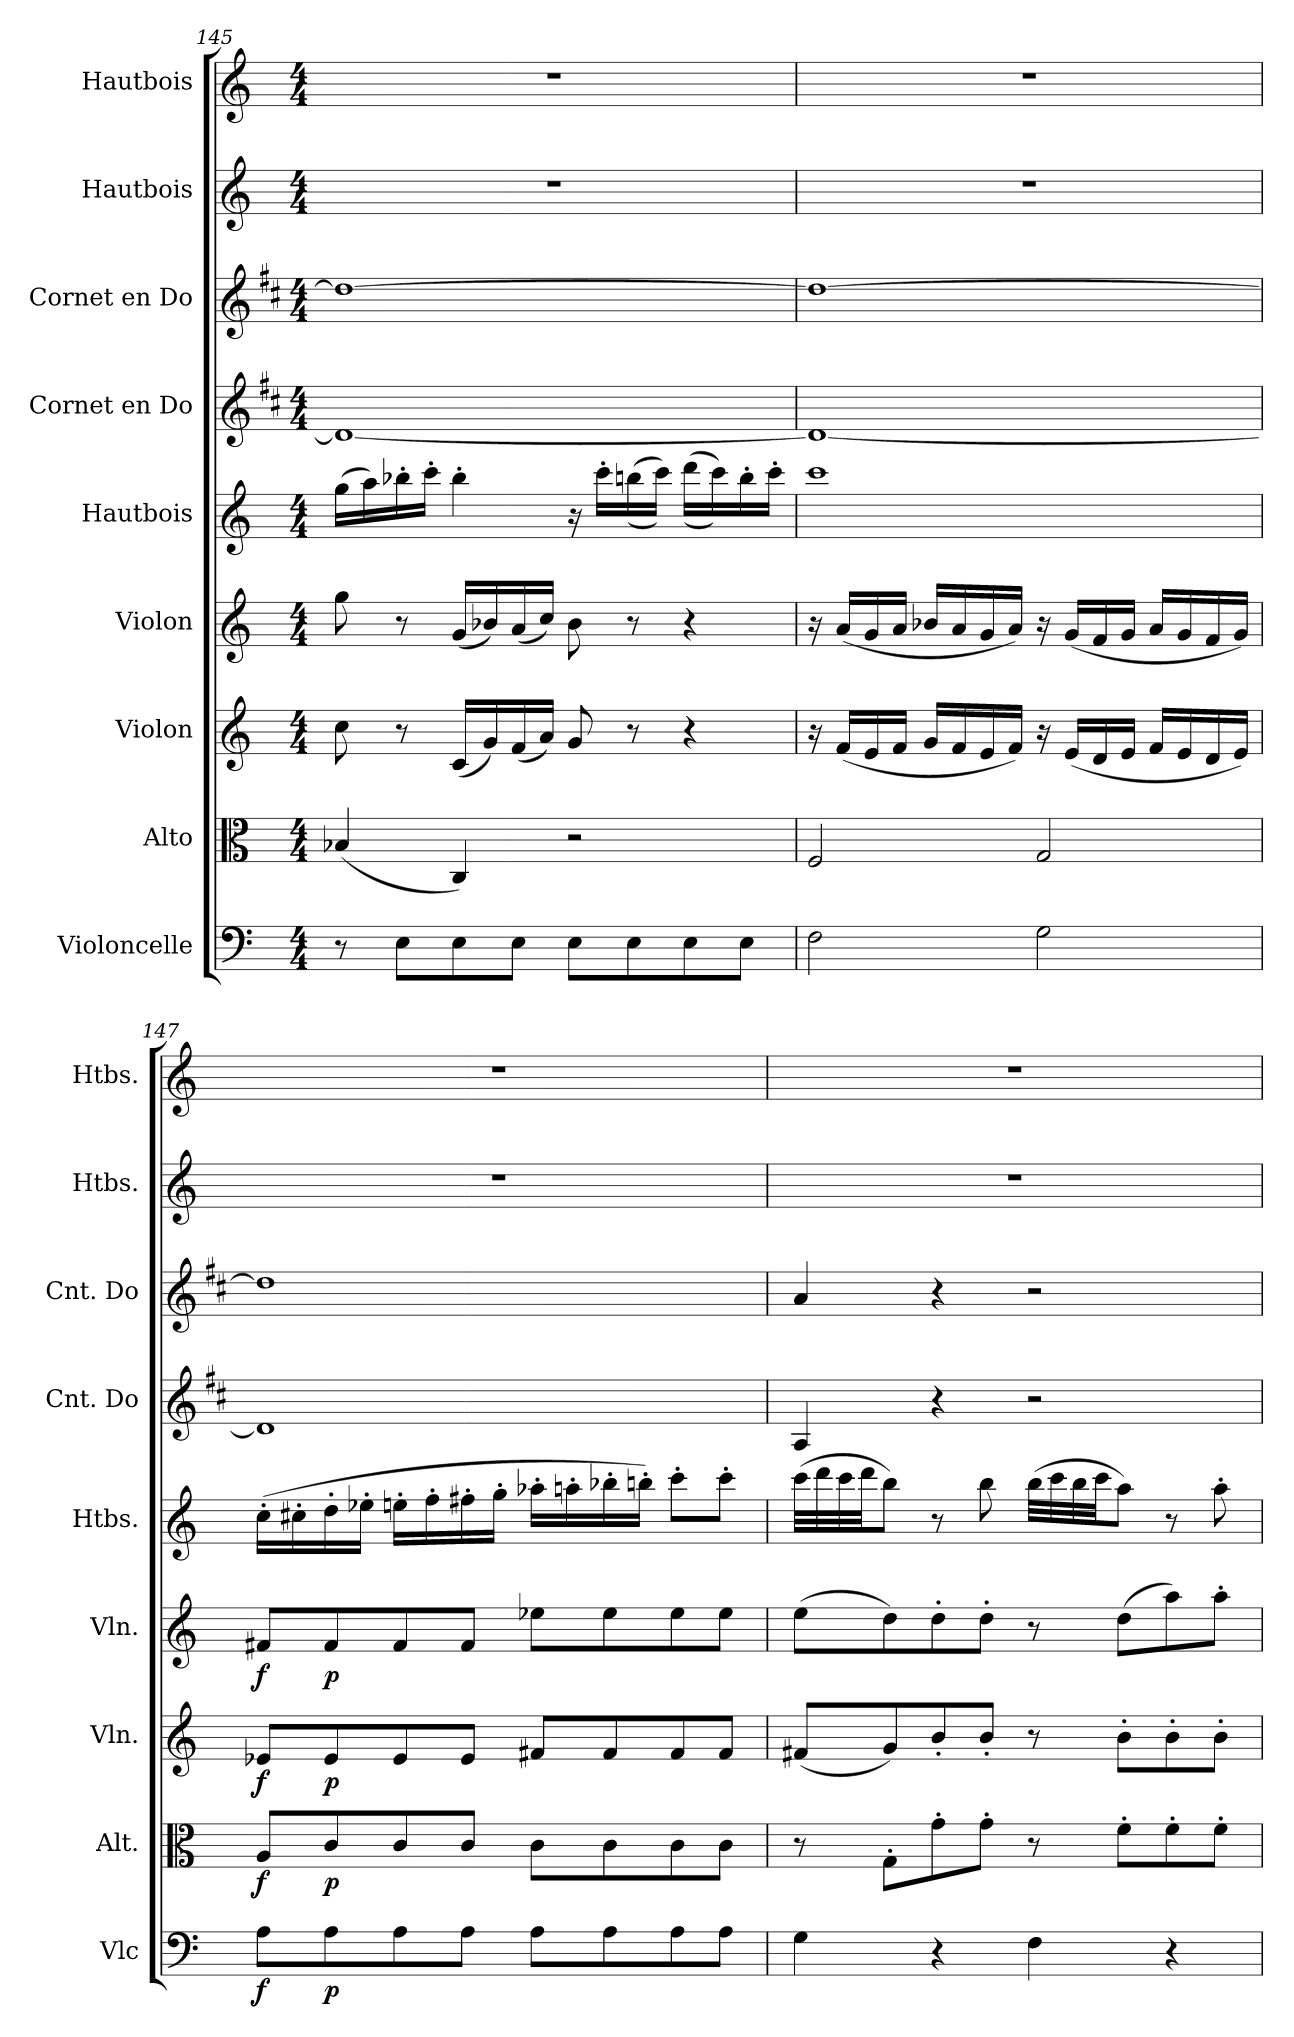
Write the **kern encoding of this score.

**kern	**dynam	**kern	**dynam	**kern	**dynam	**kern	**dynam	**kern	**kern	**kern	**kern	**kern
*part9	*part9	*part8	*part8	*part7	*part7	*part6	*part6	*part5	*part4	*part3	*part2	*part1
*staff9	*staff9	*staff8	*staff8	*staff7	*staff7	*staff6	*staff6	*staff5	*staff4	*staff3	*staff2	*staff1
*I"Violoncelle	*	*I"Alto	*	*I"Violon	*	*I"Violon	*	*I"Hautbois	*I"Cornet en Do	*I"Cornet en Do	*I"Hautbois	*I"Hautbois
*I'Vlc	*	*I'Alt.	*	*I'Vln.	*	*I'Vln.	*	*I'Htbs.	*I'Cnt. Do	*I'Cnt. Do	*I'Htbs.	*I'Htbs.
*clefF4	*	*clefC3	*	*clefG2	*	*clefG2	*	*clefG2	*clefG2	*clefG2	*clefG2	*clefG2
*	*	*	*	*	*	*	*	*	*ITrd1c2	*ITrd1c2	*	*
*k[]	*	*k[]	*	*k[]	*	*k[]	*	*k[]	*k[]	*k[]	*k[]	*k[]
*M4/4	*	*M4/4	*	*M4/4	*	*M4/4	*	*M4/4	*M4/4	*M4/4	*M4/4	*M4/4
=145	=145	=145	=145	=145	=145	=145	=145	=145	=145	=145	=145	=145
8r	.	(4B-X/	.	8cc\	.	8gg\	.	(16gg\LL	1c_	1cc_	1r	1r
.	.	.	.	.	.	.	.	16aa\)	.	.	.	.
8E\L	.	.	.	8r	.	8r	.	16bb-X'\	.	.	.	.
.	.	.	.	.	.	.	.	16ccc'\JJ	.	.	.	.
8E\	.	4C/)	.	(16c/LL	.	(16g/LL	.	4bb-'\	.	.	.	.
.	.	.	.	16g/)	.	16b-X/)	.	.	.	.	.	.
8E\J	.	.	.	(16f/	.	(16a/	.	.	.	.	.	.
.	.	.	.	16a/JJ)	.	16cc/JJ)	.	.	.	.	.	.
8E\L	.	2r	.	8g/	.	8b-\	.	16r	.	.	.	.
.	.	.	.	.	.	.	.	16ccc'\LL	.	.	.	.
8E\	.	.	.	8r	.	8r	.	((16bbn\	.	.	.	.
.	.	.	.	.	.	.	.	16ccc\JJ))	.	.	.	.
8E\	.	.	.	4r	.	4r	.	((16ddd\LL	.	.	.	.
.	.	.	.	.	.	.	.	16ccc\))	.	.	.	.
8E\J	.	.	.	.	.	.	.	16bb'\	.	.	.	.
.	.	.	.	.	.	.	.	16ccc'\JJ	.	.	.	.
!!LO:PB:g=z
=146	=146	=146	=146	=146	=146	=146	=146	=146	=146	=146	=146	=146
2F\	.	2F/	.	16r	.	16r	.	1ccc	1c_	1cc_	1r	1r
.	.	.	.	(16f/LL	.	(16a/LL	.	.	.	.	.	.
.	.	.	.	16e/	.	16g/	.	.	.	.	.	.
.	.	.	.	16f/JJ	.	16a/JJ	.	.	.	.	.	.
.	.	.	.	16g/LL	.	16b-X/LL	.	.	.	.	.	.
.	.	.	.	16f/	.	16a/	.	.	.	.	.	.
.	.	.	.	16e/	.	16g/	.	.	.	.	.	.
.	.	.	.	16f/JJ)	.	16a/JJ)	.	.	.	.	.	.
2G\	.	2G/	.	16r	.	16r	.	.	.	.	.	.
.	.	.	.	(16e/LL	.	(16g/LL	.	.	.	.	.	.
.	.	.	.	16d/	.	16f/	.	.	.	.	.	.
.	.	.	.	16e/JJ	.	16g/JJ	.	.	.	.	.	.
.	.	.	.	16f/LL	.	16a/LL	.	.	.	.	.	.
.	.	.	.	16e/	.	16g/	.	.	.	.	.	.
.	.	.	.	16d/	.	16f/	.	.	.	.	.	.
.	.	.	.	16e/JJ)	.	16g/JJ)	.	.	.	.	.	.
=147	=147	=147	=147	=147	=147	=147	=147	=147	=147	=147	=147	=147
!	!LO:DY:b	!	!LO:DY:b	!	!LO:DY:b	!	!LO:DY:b	!	!	!	!	!
8A\L	f	8A/L	f	8e-X/L	f	8f#X/L	f	(16cc'\LL	1c]	1cc]	1r	1r
.	.	.	.	.	.	.	.	16cc#X'\	.	.	.	.
!	!LO:DY:b	!	!LO:DY:b	!	!LO:DY:b	!	!LO:DY:b	!	!	!	!	!
8A\	p	8c/	p	8e-/	p	8f#/	p	16dd'\	.	.	.	.
.	.	.	.	.	.	.	.	16ee-X'\JJ	.	.	.	.
8A\	.	8c/	.	8e-/	.	8f#/	.	16een'\LL	.	.	.	.
.	.	.	.	.	.	.	.	16ff'\	.	.	.	.
8A\J	.	8c/J	.	8e-/J	.	8f#/J	.	16ff#X'\	.	.	.	.
.	.	.	.	.	.	.	.	16gg'\JJ	.	.	.	.
8A\L	.	8c\L	.	8f#X/L	.	8ee-X\L	.	16aa-X'\LL	.	.	.	.
.	.	.	.	.	.	.	.	16aan'\	.	.	.	.
8A\	.	8c\	.	8f#/	.	8ee-\	.	16bb-X'\	.	.	.	.
.	.	.	.	.	.	.	.	16bbn'\JJ)	.	.	.	.
8A\	.	8c\	.	8f#/	.	8ee-\	.	8ccc'\L	.	.	.	.
8A\J	.	8c\J	.	8f#/J	.	8ee-\J	.	8ccc'\J	.	.	.	.
!!LO:PB:g=z
=148	=148	=148	=148	=148	=148	=148	=148	=148	=148	=148	=148	=148
4G\	.	8r	.	(8f#X/L	.	(8ee\L	.	(32ccc\LLL	4G/	4g/	1r	1r
.	.	.	.	.	.	.	.	32ddd\	.	.	.	.
.	.	.	.	.	.	.	.	32ccc\	.	.	.	.
.	.	.	.	.	.	.	.	32ddd\JJ	.	.	.	.
.	.	8G'\L	.	8g/)	.	8dd\)	.	8bb\J)	.	.	.	.
4r	.	8g'\	.	8b'/	.	8dd'\	.	8r	4r	4r	.	.
.	.	8g'\J	.	8b'/J	.	8dd'\J	.	8bb\	.	.	.	.
4F\	.	8r	.	8r	.	8r	.	(32bb\LLL	2r	2r	.	.
.	.	.	.	.	.	.	.	32ccc\	.	.	.	.
.	.	.	.	.	.	.	.	32bb\	.	.	.	.
.	.	.	.	.	.	.	.	32ccc\JJ	.	.	.	.
.	.	8f'\L	.	8b'\L	.	(8dd\L	.	8aa\J)	.	.	.	.
4r	.	8f'\	.	8b'\	.	8aa\)	.	8r	.	.	.	.
.	.	8f'\J	.	8b'\J	.	8aa'\J	.	8aa'\	.	.	.	.
=	=	=	=	=	=	=	=	=	=	=	=	=
*-	*-	*-	*-	*-	*-	*-	*-	*-	*-	*-	*-	*-
